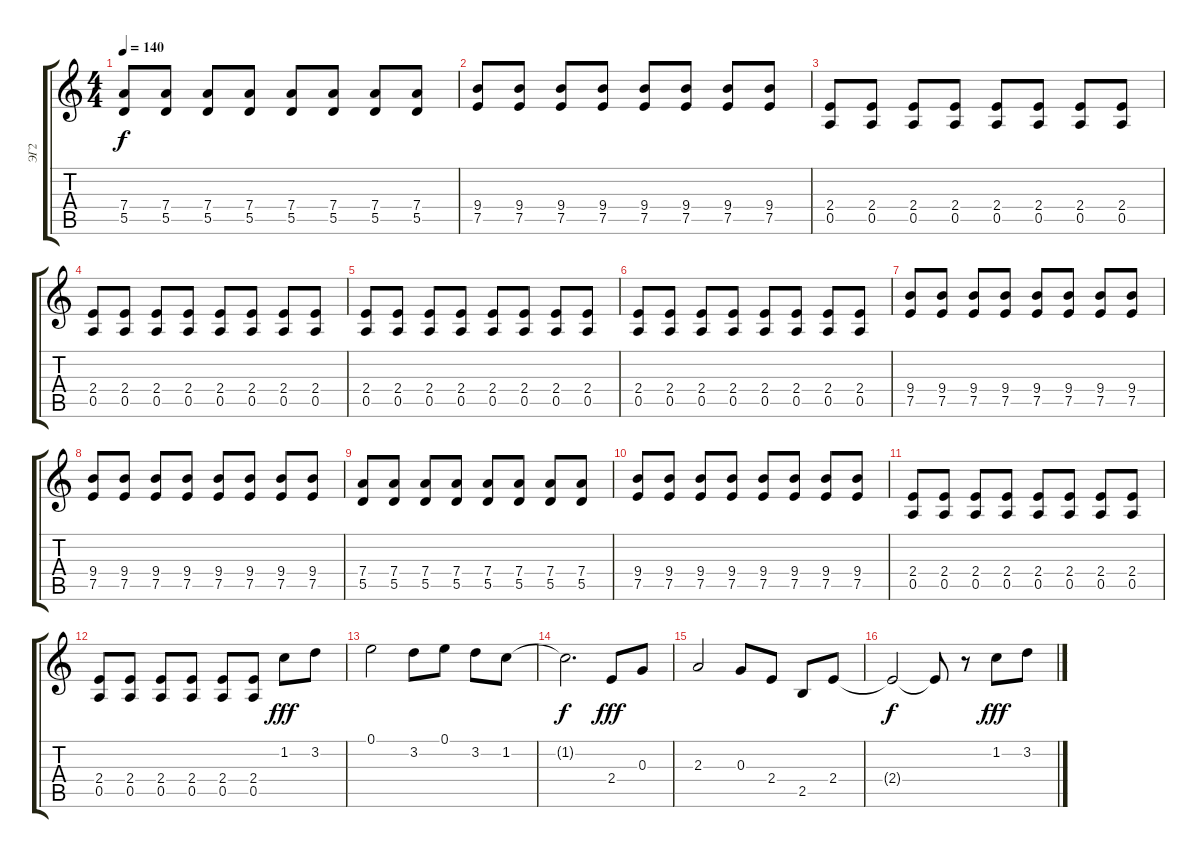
\track ("ЭГ2" "ЭГ2") {instrument distortionguitar}
\staff {score tabs}
\tuning (E4 B3 G3 D3 A2 E2) {hide}
\ts (4 4)
\tempo 140
\clef g2
\ks c
(7.4 5.5).8{dy f} (7.4 5.5).8 (7.4 5.5).8 (7.4 5.5).8 (7.4 5.5).8 (7.4 5.5).8 (7.4 5.5).8 (7.4 5.5).8 |
(9.4 7.5).8 (9.4 7.5).8 (9.4 7.5).8 (9.4 7.5).8 (9.4 7.5).8 (9.4 7.5).8 (9.4 7.5).8 (9.4 7.5).8 |
(2.4 0.5).8 (2.4 0.5).8 (2.4 0.5).8 (2.4 0.5).8 (2.4 0.5).8 (2.4 0.5).8 (2.4 0.5).8 (2.4 0.5).8 |
(2.4 0.5).8 (2.4 0.5).8 (2.4 0.5).8 (2.4 0.5).8 (2.4 0.5).8 (2.4 0.5).8 (2.4 0.5).8 (2.4 0.5).8 |
(2.4 0.5).8 (2.4 0.5).8 (2.4 0.5).8 (2.4 0.5).8 (2.4 0.5).8 (2.4 0.5).8 (2.4 0.5).8 (2.4 0.5).8 |
(2.4 0.5).8 (2.4 0.5).8 (2.4 0.5).8 (2.4 0.5).8 (2.4 0.5).8 (2.4 0.5).8 (2.4 0.5).8 (2.4 0.5).8 |
(9.4 7.5).8 (9.4 7.5).8 (9.4 7.5).8 (9.4 7.5).8 (9.4 7.5).8 (9.4 7.5).8 (9.4 7.5).8 (9.4 7.5).8 |
(9.4 7.5).8 (9.4 7.5).8 (9.4 7.5).8 (9.4 7.5).8 (9.4 7.5).8 (9.4 7.5).8 (9.4 7.5).8 (9.4 7.5).8 |
(7.4 5.5).8 (7.4 5.5).8 (7.4 5.5).8 (7.4 5.5).8 (7.4 5.5).8 (7.4 5.5).8 (7.4 5.5).8 (7.4 5.5).8 |
(9.4 7.5).8 (9.4 7.5).8 (9.4 7.5).8 (9.4 7.5).8 (9.4 7.5).8 (9.4 7.5).8 (9.4 7.5).8 (9.4 7.5).8 |
(2.4 0.5).8 (2.4 0.5).8 (2.4 0.5).8 (2.4 0.5).8 (2.4 0.5).8 (2.4 0.5).8 (2.4 0.5).8 (2.4 0.5).8 |
(2.4 0.5).8 (2.4 0.5).8 (2.4 0.5).8 (2.4 0.5).8 (2.4 0.5).8 (2.4 0.5).8 1.2.8{dy fff} 3.2.8 |
0.1.2 3.2.8 0.1.8 3.2.8 1.2.8 |
1.2{t}.2{d dy f} 2.4.8{dy fff} 0.3.8 |
2.3.2 0.3.8 2.4.8 2.5.8 2.4.8 |
2.4{t}.2{dy f} 2.4{t}.8 r.8 1.2.8{dy fff} 3.2.8
